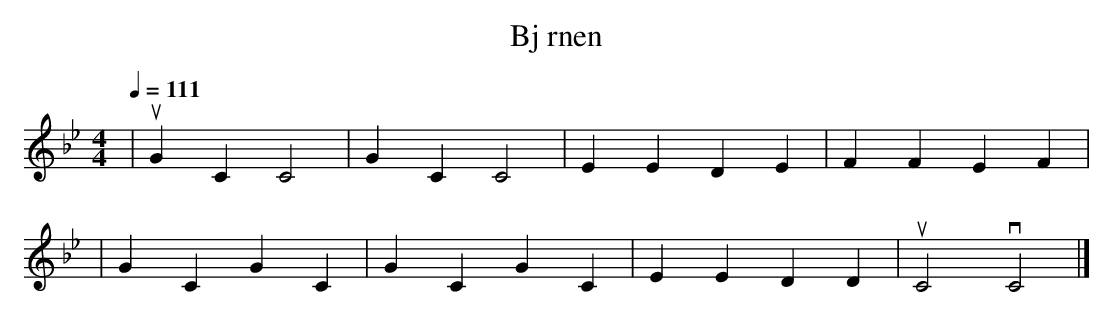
X:1
T: Bj rnen
M: 4/4
L: 1/4
Q: 111
K: Bb
[V:1] | uGC C2 | GC C2 | EE DE | FF EF |
[V:2]
[V:1] | GC GC | GC GC | EE DD | uC2 vC2 |]
[V:2]
